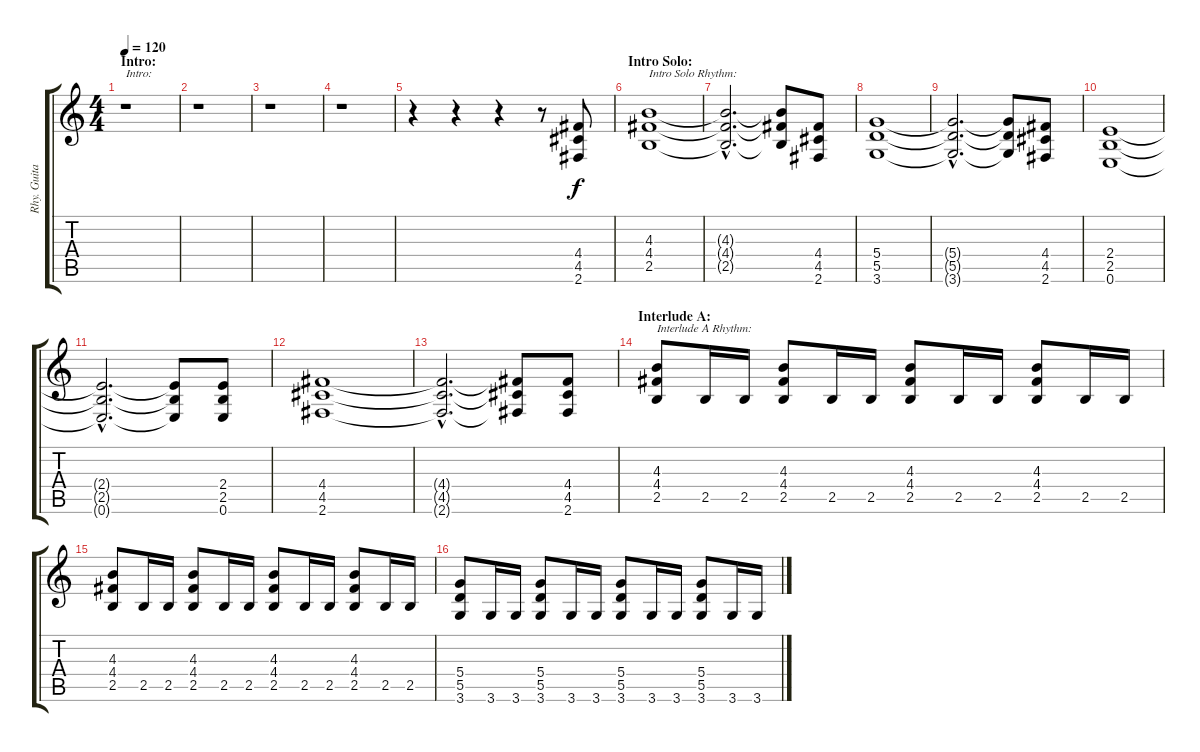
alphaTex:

\track ("Rhy. Guitar 2" "Rhy. Guita") {instrument distortionguitar}
\staff {score tabs}
\tuning (E4 B3 G3 D3 A2 E2) {hide}
\ts (4 4)
\section ("" "Intro:")
\tempo 120
\clef g2
\ks c
r.1{txt "Intro:" dy f instrument distortionguitar} |
r.1 |
r.1 |
r.1 |
r.4 r.4 r.4 r.8 (4.4 4.5 2.6).8 |
\section ("" "Intro Solo:")
(4.3 4.4 2.5).1{txt "Intro Solo Rhythm:"} |
(4.3{hac t} 4.4{hac t} 2.5{hac t}).2{d} (4.3{t} 4.4{t} 2.5{t}).8 (4.4 4.5 2.6).8 |
(5.4 5.5 3.6).1 |
(5.4{hac t} 5.5{hac t} 3.6{hac t}).2{d} (5.4{t} 5.5{t} 3.6{t}).8 (4.4 4.5 2.6).8 |
(2.4 2.5 0.6).1 |
(2.4{hac t} 2.5{hac t} 0.6{hac t}).2{d} (2.4{t} 2.5{t} 0.6{t}).8 (2.4 2.5 0.6).8 |
(4.4 4.5 2.6).1 |
(4.4{hac t} 4.5{hac t} 2.6{hac t}).2{d} (4.4{t} 4.5{t} 2.6{t}).8 (4.4 4.5 2.6).8 |
\section ("" "Interlude A:")
(4.3 4.4 2.5).8{txt "Interlude A Rhythm:"} 2.5.16 2.5.16 (4.3 4.4 2.5).8 2.5.16 2.5.16 (4.3 4.4 2.5).8 2.5.16 2.5.16 (4.3 4.4 2.5).8 2.5.16 2.5.16 |
(4.3 4.4 2.5).8 2.5.16 2.5.16 (4.3 4.4 2.5).8 2.5.16 2.5.16 (4.3 4.4 2.5).8 2.5.16 2.5.16 (4.3 4.4 2.5).8 2.5.16 2.5.16 |
(5.4 5.5 3.6).8 3.6.16 3.6.16 (5.4 5.5 3.6).8 3.6.16 3.6.16 (5.4 5.5 3.6).8 3.6.16 3.6.16 (5.4 5.5 3.6).8 3.6.16 3.6.16
